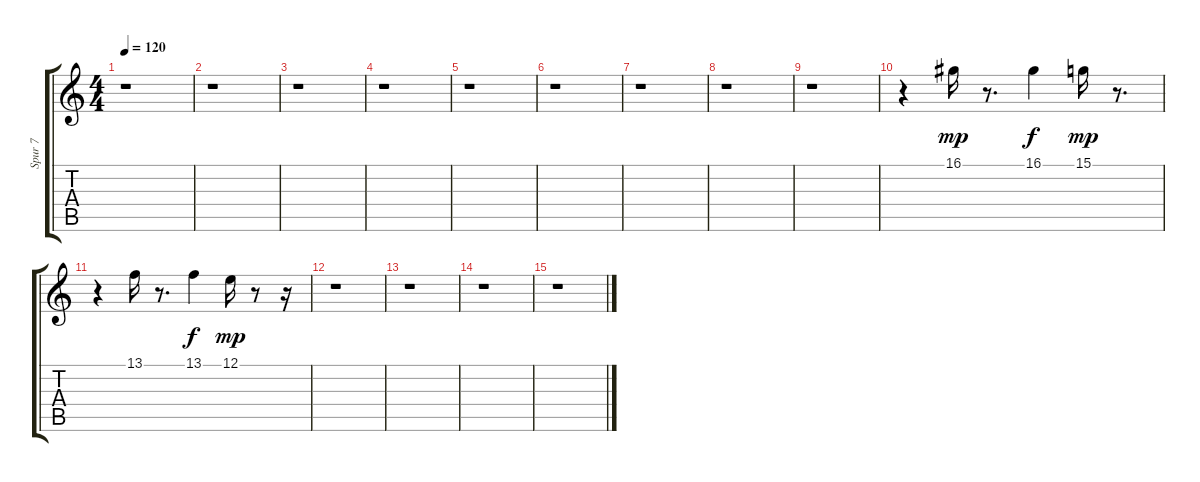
\track ("Spur 7" "Spur 7") {instrument flute}
\staff {score tabs}
\tuning (E4 B3 G3 D3 A2 E2) {hide}
\ts (4 4)
\tempo 120
\clef g2
\ks c
r.1{dy mp} |
r.1 |
r.1 |
r.1 |
r.1 |
r.1 |
r.1 |
r.1 |
r.1 |
r.4 16.1.16 r.8{d} 16.1.4{dy f} 15.1.16{dy mp} r.8{d} |
r.4 13.1.16 r.8{d} 13.1.4{dy f} 12.1.16{dy mp} r.8 r.16 |
r.1 |
r.1 |
r.1 |
r.1
